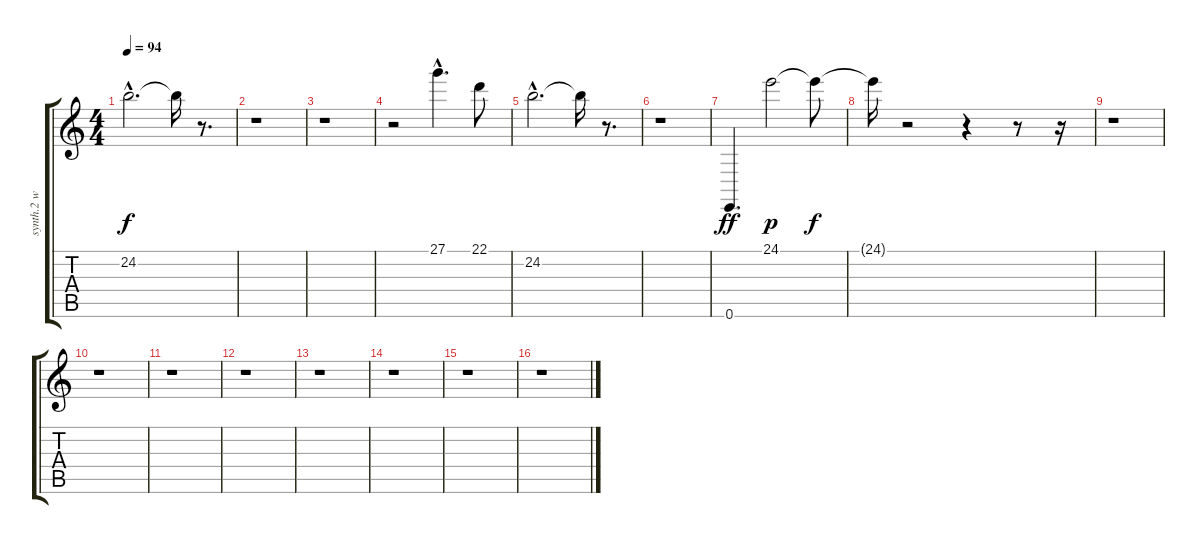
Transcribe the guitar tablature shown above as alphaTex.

\track ("synth.2 w" "synth.2 w") {instrument whistle}
\staff {score tabs}
\tuning (E4 B3 G3 D3 A2 E2) {hide}
\ts (4 4)
\tempo 94
\clef g2
\ks c
24.2{hac}.2{d dy f} 24.2{t}.16 r.8{d} |
r.1 |
r.1 |
r.2 27.1{hac}.4{d} 22.1.8 |
24.2{hac}.2{d} 24.2{t}.16 r.8{d} |
r.1 |
0.6.4{d dy ff} 24.1.2{dy p} 24.1{t}.8{dy f} |
24.1{t}.16 r.2 r.4 r.8 r.16 |
r.1 |
r.1 |
r.1 |
r.1 |
r.1 |
r.1 |
r.1 |
r.1
